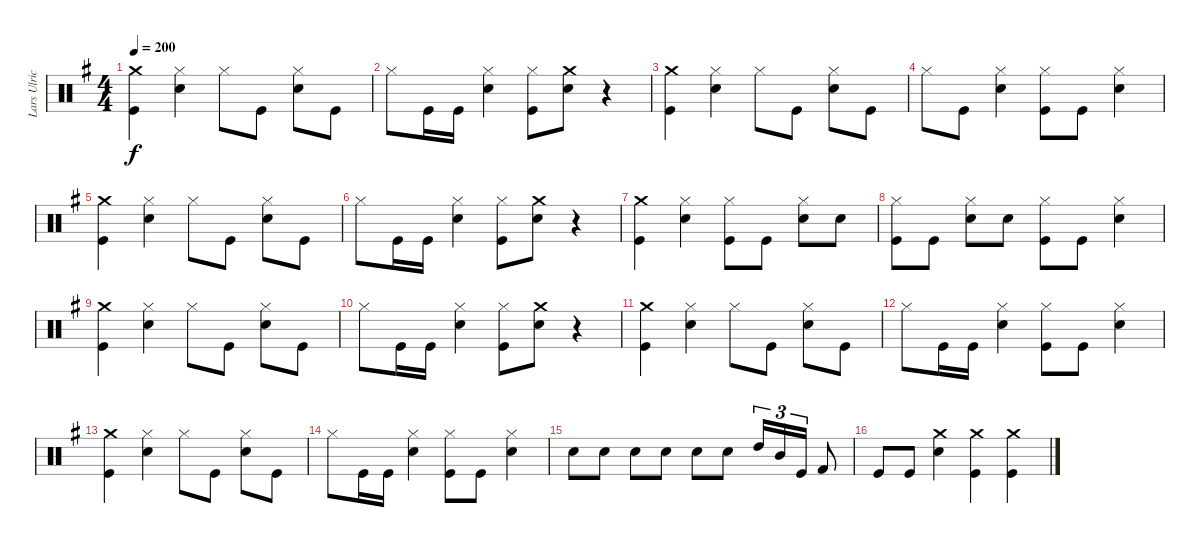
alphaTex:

\track ("Lars Ulrich" "Lars Ulric") {instrument percussion}
\staff {score}
\articulation defaults
\ts (4 4)
\tempo 200
\clef neutral
\ks g
("Kick (hit)" "Crash medium (hit)").4{dy f} ("Hi-Hat (closed)" "Snare (hit) 2").4 "Hi-Hat (closed)".8 "Kick (hit)".8 ("Snare (hit) 2" "Hi-Hat (closed)").8 "Kick (hit)".8 |
"Hi-Hat (closed)".8 "Kick (hit)".16 "Kick (hit)".16 ("Snare (hit) 2" "Hi-Hat (closed)").4 ("Kick (hit)" "Hi-Hat (closed)").8 ("Snare (hit) 2" "Crash medium (hit)").8 r.4 |
("Kick (hit)" "Crash medium (hit)").4 ("Hi-Hat (closed)" "Snare (hit) 2").4 "Hi-Hat (closed)".8 "Kick (hit)".8 ("Snare (hit) 2" "Hi-Hat (closed)").8 "Kick (hit)".8 |
"Hi-Hat (closed)".8 "Kick (hit)".8 ("Snare (hit) 2" "Hi-Hat (closed)").4 ("Hi-Hat (closed)" "Kick (hit)").8 "Kick (hit)".8 ("Snare (hit) 2" "Hi-Hat (closed)").4 |
("Kick (hit)" "Crash medium (hit)").4 ("Hi-Hat (closed)" "Snare (hit) 2").4 "Hi-Hat (closed)".8 "Kick (hit)".8 ("Snare (hit) 2" "Hi-Hat (closed)").8 "Kick (hit)".8 |
"Hi-Hat (closed)".8 "Kick (hit)".16 "Kick (hit)".16 ("Snare (hit) 2" "Hi-Hat (closed)").4 ("Kick (hit)" "Hi-Hat (closed)").8 ("Snare (hit) 2" "Crash medium (hit)").8 r.4 |
("Kick (hit)" "Crash medium (hit)").4 ("Hi-Hat (closed)" "Snare (hit) 2").4 ("Kick (hit)" "Hi-Hat (closed)").8 "Kick (hit)".8 ("Hi-Hat (closed)" "Snare (hit) 2").8 "Snare (hit) 2".8 |
("Kick (hit)" "Hi-Hat (closed)").8 "Kick (hit)".8 ("Hi-Hat (closed)" "Snare (hit) 2").8 "Snare (hit) 2".8 ("Kick (hit)" "Hi-Hat (closed)").8 "Kick (hit)".8 ("Snare (hit) 2" "Hi-Hat (closed)").4 |
("Kick (hit)" "Crash medium (hit)").4 ("Hi-Hat (closed)" "Snare (hit) 2").4 "Hi-Hat (closed)".8 "Kick (hit)".8 ("Snare (hit) 2" "Hi-Hat (closed)").8 "Kick (hit)".8 |
"Hi-Hat (closed)".8 "Kick (hit)".16 "Kick (hit)".16 ("Snare (hit) 2" "Hi-Hat (closed)").4 ("Kick (hit)" "Hi-Hat (closed)").8 ("Snare (hit) 2" "Crash medium (hit)").8 r.4 |
("Kick (hit)" "Crash medium (hit)").4 ("Hi-Hat (closed)" "Snare (hit) 2").4 "Hi-Hat (closed)".8 "Kick (hit)".8 ("Snare (hit) 2" "Hi-Hat (closed)").8 "Kick (hit)".8 |
"Hi-Hat (closed)".8 "Kick (hit)".16 "Kick (hit)".16 ("Snare (hit) 2" "Hi-Hat (closed)").4 ("Hi-Hat (closed)" "Kick (hit)").8 "Kick (hit)".8 ("Snare (hit) 2" "Hi-Hat (closed)").4 |
("Kick (hit)" "Crash medium (hit)").4 ("Hi-Hat (closed)" "Snare (hit) 2").4 "Hi-Hat (closed)".8 "Kick (hit)".8 ("Snare (hit) 2" "Hi-Hat (closed)").8 "Kick (hit)".8 |
"Hi-Hat (closed)".8 "Kick (hit)".16 "Kick (hit)".16 ("Snare (hit) 2" "Hi-Hat (closed)").4 ("Hi-Hat (closed)" "Kick (hit)").8 "Kick (hit)".8 ("Snare (hit) 2" "Hi-Hat (closed)").4 |
"Snare (hit) 2".8 "Snare (hit) 2".8 "Snare (hit) 2".8 "Snare (hit) 2".8 "Snare (hit) 2".8 "Snare (hit) 2".8 "High Tom (hit)".16{tu (3 2)} "Mid Tom (hit)".16{tu (3 2)} "Kick (hit)".16{tu (3 2)} "Kick (hit) 2".8 |
"Kick (hit)".8 "Kick (hit)".8 ("Crash medium (hit)" "Snare (hit) 2").4 ("Crash medium (hit)" "Kick (hit)").4 ("Crash medium (hit)" "Kick (hit)").4
